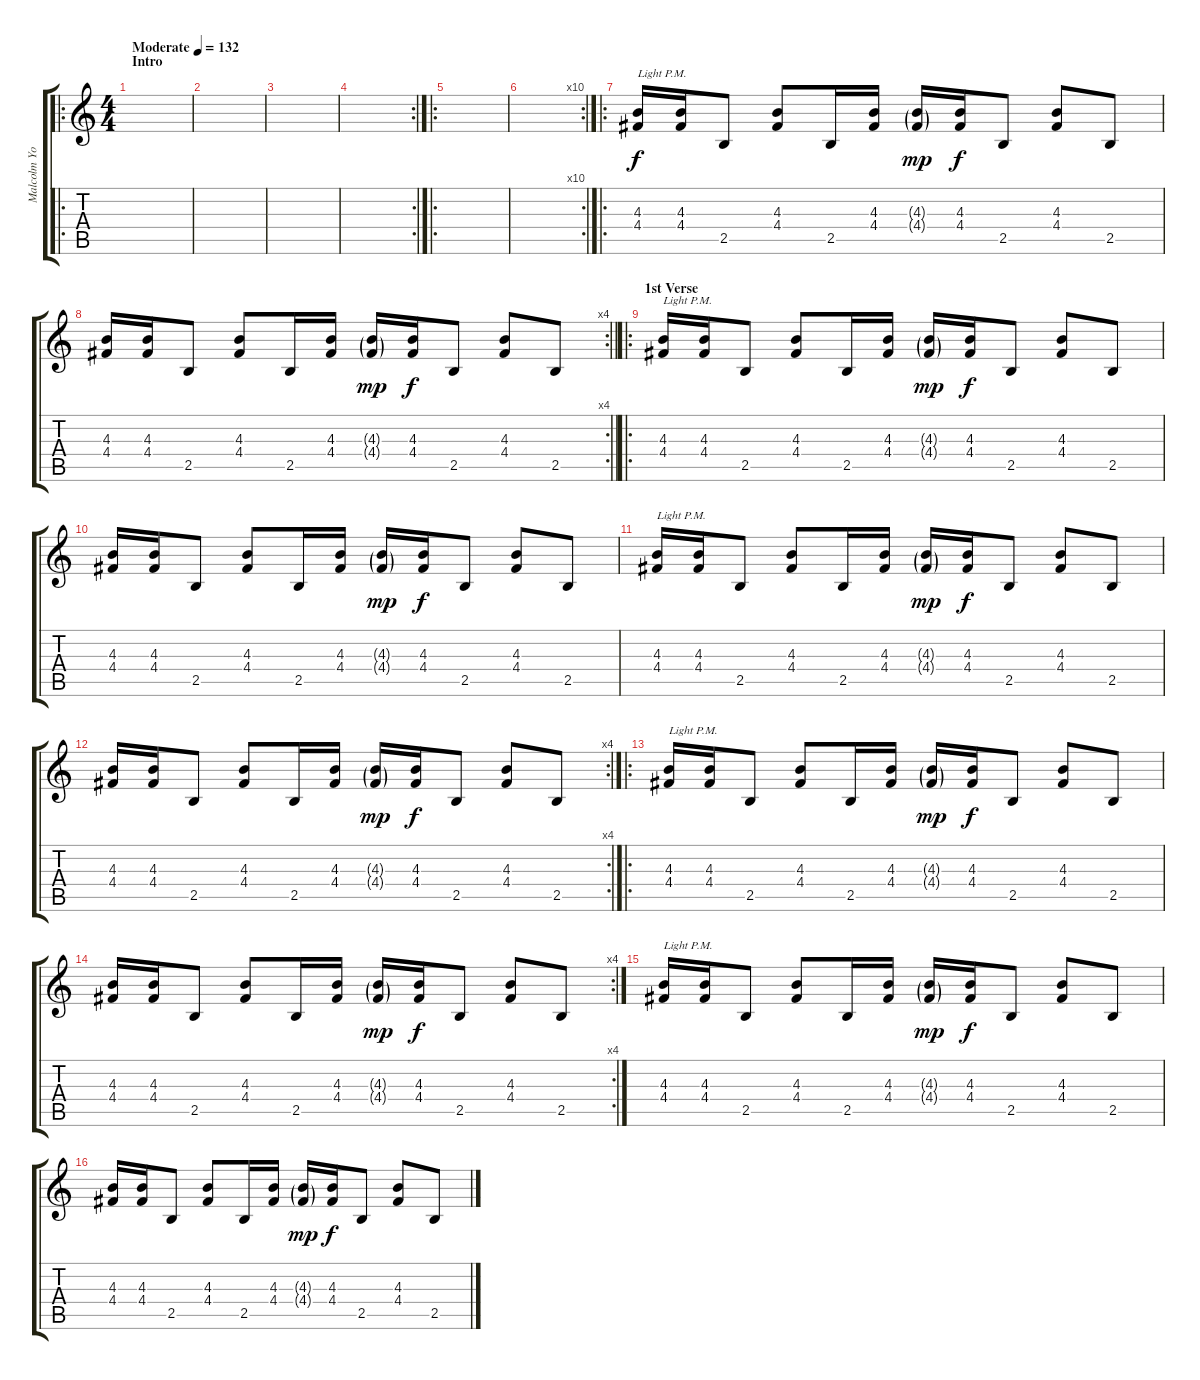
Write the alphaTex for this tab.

\track ("Malcolm Young" "Malcolm Yo") {instrument overdrivenguitar}
\staff {score tabs}
\tuning (E4 B3 G3 D3 A2 E2) {hide}
\ro
\ts (4 4)
\section ("" "Intro")
\tempo (132 "Moderate")
\clef g2
\ks c
|
|
|
\rc 2
|
\ro
|
\rc 10
|
\ro
(4.3 4.4).16{txt "Light P.M."} (4.3 4.4).16 2.5.8 (4.3 4.4).8 2.5.16 (4.3 4.4).16 (4.3{g} 4.4{g}).16{dy mp} (4.3 4.4).16{dy f} 2.5.8 (4.3 4.4).8 2.5.8 |
\rc 4
\barLineRight lightlight
(4.3 4.4).16 (4.3 4.4).16 2.5.8 (4.3 4.4).8 2.5.16 (4.3 4.4).16 (4.3{g} 4.4{g}).16{dy mp} (4.3 4.4).16{dy f} 2.5.8 (4.3 4.4).8 2.5.8 |
\ro
\section ("" "1st Verse")
(4.3 4.4).16{txt "Light P.M."} (4.3 4.4).16 2.5.8 (4.3 4.4).8 2.5.16 (4.3 4.4).16 (4.3{g} 4.4{g}).16{dy mp} (4.3 4.4).16{dy f} 2.5.8 (4.3 4.4).8 2.5.8 |
(4.3 4.4).16 (4.3 4.4).16 2.5.8 (4.3 4.4).8 2.5.16 (4.3 4.4).16 (4.3{g} 4.4{g}).16{dy mp} (4.3 4.4).16{dy f} 2.5.8 (4.3 4.4).8 2.5.8 |
(4.3 4.4).16{txt "Light P.M."} (4.3 4.4).16 2.5.8 (4.3 4.4).8 2.5.16 (4.3 4.4).16 (4.3{g} 4.4{g}).16{dy mp} (4.3 4.4).16{dy f} 2.5.8 (4.3 4.4).8 2.5.8 |
\rc 4
(4.3 4.4).16 (4.3 4.4).16 2.5.8 (4.3 4.4).8 2.5.16 (4.3 4.4).16 (4.3{g} 4.4{g}).16{dy mp} (4.3 4.4).16{dy f} 2.5.8 (4.3 4.4).8 2.5.8 |
\ro
(4.3 4.4).16{txt "Light P.M."} (4.3 4.4).16 2.5.8 (4.3 4.4).8 2.5.16 (4.3 4.4).16 (4.3{g} 4.4{g}).16{dy mp} (4.3 4.4).16{dy f} 2.5.8 (4.3 4.4).8 2.5.8 |
\rc 4
(4.3 4.4).16 (4.3 4.4).16 2.5.8 (4.3 4.4).8 2.5.16 (4.3 4.4).16 (4.3{g} 4.4{g}).16{dy mp} (4.3 4.4).16{dy f} 2.5.8 (4.3 4.4).8 2.5.8 |
(4.3 4.4).16{txt "Light P.M."} (4.3 4.4).16 2.5.8 (4.3 4.4).8 2.5.16 (4.3 4.4).16 (4.3{g} 4.4{g}).16{dy mp} (4.3 4.4).16{dy f} 2.5.8 (4.3 4.4).8 2.5.8 |
(4.3 4.4).16 (4.3 4.4).16 2.5.8 (4.3 4.4).8 2.5.16 (4.3 4.4).16 (4.3{g} 4.4{g}).16{dy mp} (4.3 4.4).16{dy f} 2.5.8 (4.3 4.4).8 2.5.8
